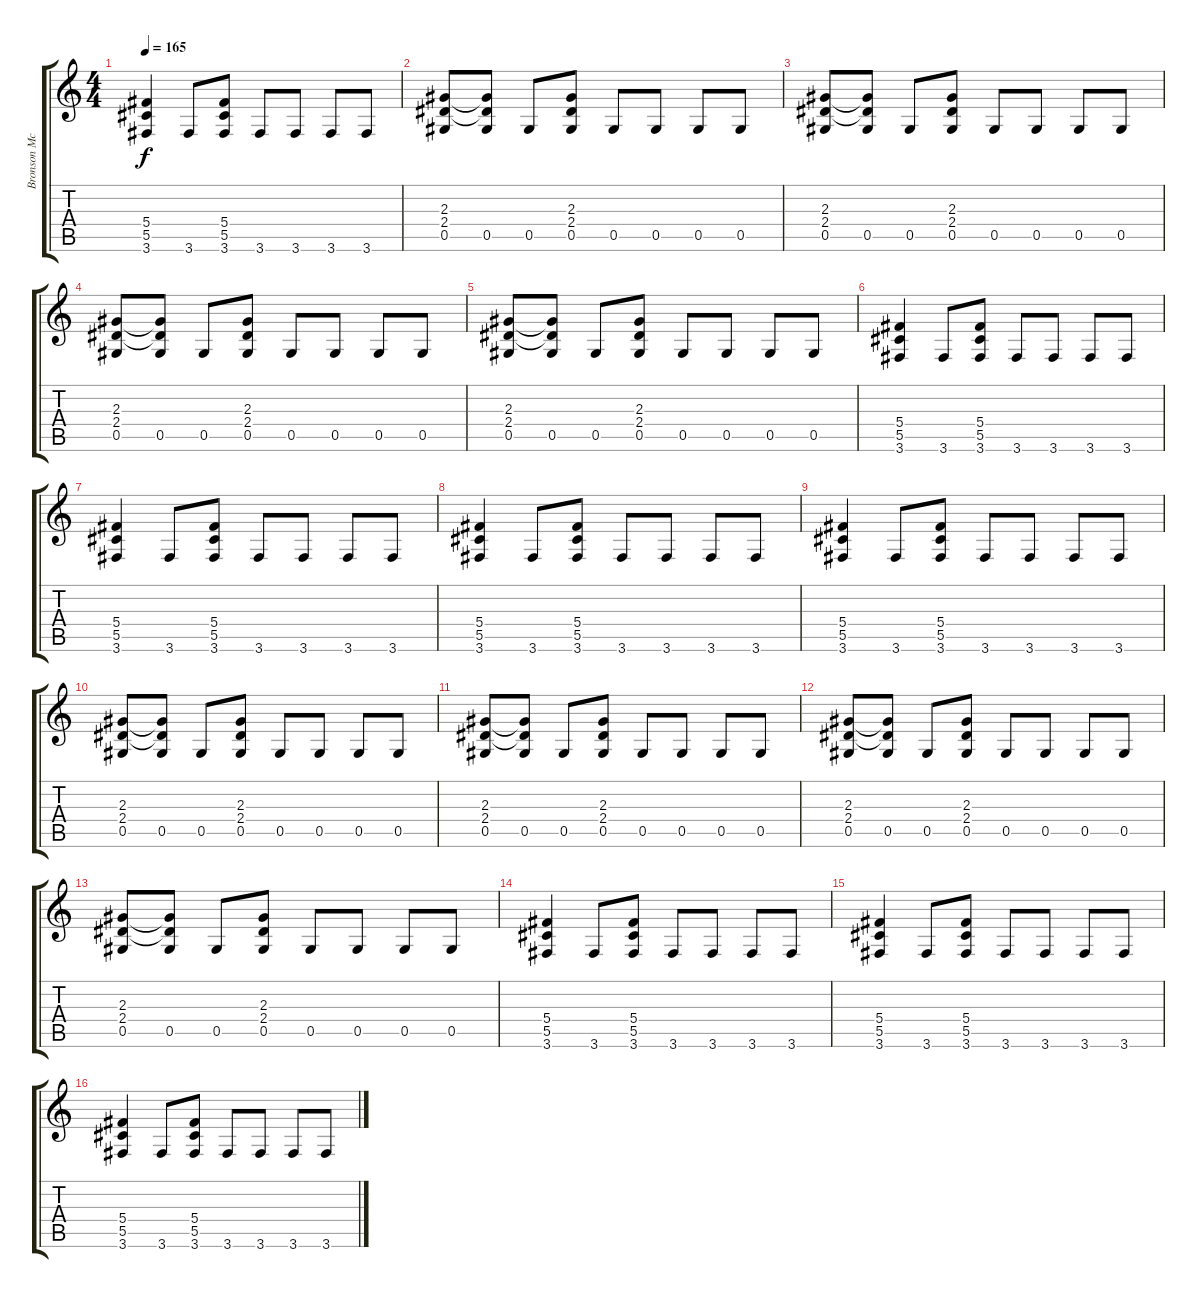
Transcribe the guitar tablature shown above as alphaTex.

\track ("Bronson McDowall (Rythm Guitar)" "Bronson Mc") {instrument distortionguitar}
\staff {score tabs}
\tuning (Eb4 Bb3 Gb3 Db3 Ab2 Eb2) {hide}
\ts (4 4)
\tempo 165
\clef g2
\ks c
(5.4 5.5 3.6).4{dy f} 3.6.8 (5.4 5.5 3.6).8 3.6.8 3.6.8 3.6.8 3.6.8 |
(2.3 2.4 0.5).8 (2.3{t} 2.4{t} 0.5).8 0.5.8 (2.3 2.4 0.5).8 0.5.8 0.5.8 0.5.8 0.5.8 |
(2.3 2.4 0.5).8 (2.3{t} 2.4{t} 0.5).8 0.5.8 (2.3 2.4 0.5).8 0.5.8 0.5.8 0.5.8 0.5.8 |
(2.3 2.4 0.5).8 (2.3{t} 2.4{t} 0.5).8 0.5.8 (2.3 2.4 0.5).8 0.5.8 0.5.8 0.5.8 0.5.8 |
(2.3 2.4 0.5).8 (2.3{t} 2.4{t} 0.5).8 0.5.8 (2.3 2.4 0.5).8 0.5.8 0.5.8 0.5.8 0.5.8 |
(5.4 5.5 3.6).4 3.6.8 (5.4 5.5 3.6).8 3.6.8 3.6.8 3.6.8 3.6.8 |
(5.4 5.5 3.6).4 3.6.8 (5.4 5.5 3.6).8 3.6.8 3.6.8 3.6.8 3.6.8 |
(5.4 5.5 3.6).4 3.6.8 (5.4 5.5 3.6).8 3.6.8 3.6.8 3.6.8 3.6.8 |
(5.4 5.5 3.6).4 3.6.8 (5.4 5.5 3.6).8 3.6.8 3.6.8 3.6.8 3.6.8 |
(2.3 2.4 0.5).8 (2.3{t} 2.4{t} 0.5).8 0.5.8 (2.3 2.4 0.5).8 0.5.8 0.5.8 0.5.8 0.5.8 |
(2.3 2.4 0.5).8 (2.3{t} 2.4{t} 0.5).8 0.5.8 (2.3 2.4 0.5).8 0.5.8 0.5.8 0.5.8 0.5.8 |
(2.3 2.4 0.5).8 (2.3{t} 2.4{t} 0.5).8 0.5.8 (2.3 2.4 0.5).8 0.5.8 0.5.8 0.5.8 0.5.8 |
(2.3 2.4 0.5).8 (2.3{t} 2.4{t} 0.5).8 0.5.8 (2.3 2.4 0.5).8 0.5.8 0.5.8 0.5.8 0.5.8 |
(5.4 5.5 3.6).4 3.6.8 (5.4 5.5 3.6).8 3.6.8 3.6.8 3.6.8 3.6.8 |
(5.4 5.5 3.6).4 3.6.8 (5.4 5.5 3.6).8 3.6.8 3.6.8 3.6.8 3.6.8 |
(5.4 5.5 3.6).4 3.6.8 (5.4 5.5 3.6).8 3.6.8 3.6.8 3.6.8 3.6.8
